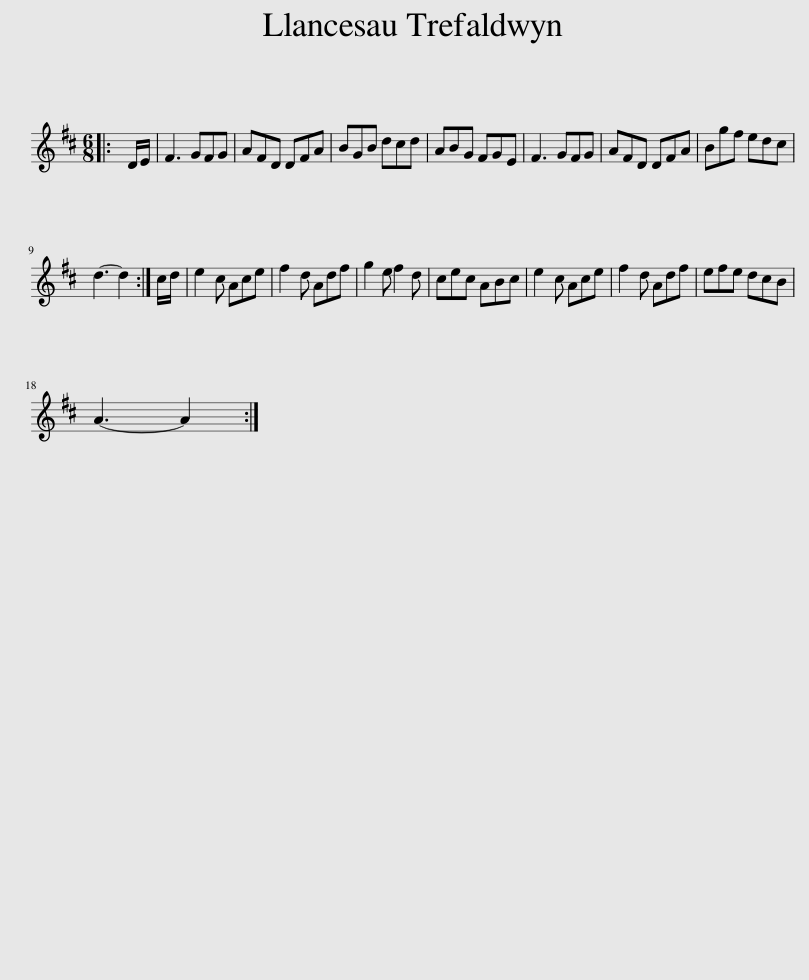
X:1
L:1/8
M:6/8
I:linebreak $
K:D
V:1 treble
V:1
|: D/E/ | F3 GFG | AFD DFA | BGB dcd | ABG FGE | %5
 F3 GFG | AFD DFA | Bgf edc |$ d3- d2 :| c/d/ | %10
 e2 c Ace | f2 d Adf | g2 e f2 d | cec ABc | e2 c Ace | %15
 f2 d Adf | efe dcB |$ A3- A2 :| %18
